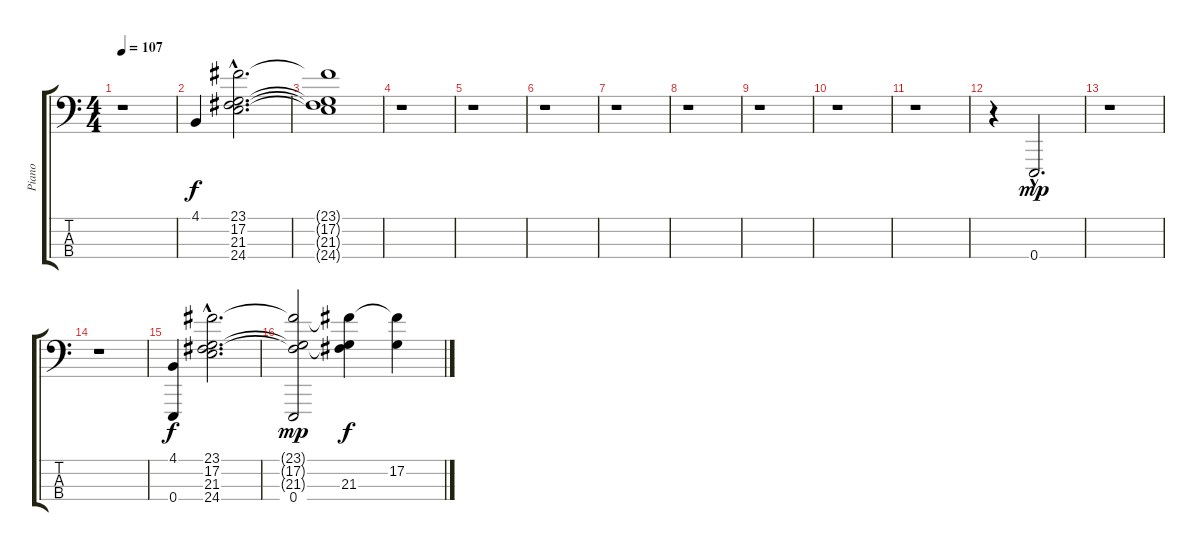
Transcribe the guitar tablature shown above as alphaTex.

\track ("Piano" "Piano") {instrument brightacousticpiano}
\staff {score tabs}
\tuning (G2 D2 A1 E1) {hide}
\ts (4 4)
\tempo 107
\clef f4
\ks c
r.1{dy f} |
4.1.4 (23.1{hac} 17.2{hac} 21.3{hac} 24.4{hac}).2{d} |
(23.1{t} 17.2{t} 21.3{t} 24.4{t}).1 |
r.1 |
r.1 |
r.1 |
r.1 |
r.1 |
r.1 |
r.1 |
r.1 |
r.4 0.4{hac}.2{d dy mp} |
r.1 |
r.1 |
(4.1 0.4).4{dy f volume 14} (23.1{hac} 17.2{hac} 21.3{hac} 24.4{hac}).2{d} |
(23.1{t} 17.2{t} 21.3{t} 0.4).2{dy mp} (23.1{t} 17.2{t} 21.3).4{dy f} (23.1{t} 17.2).4
